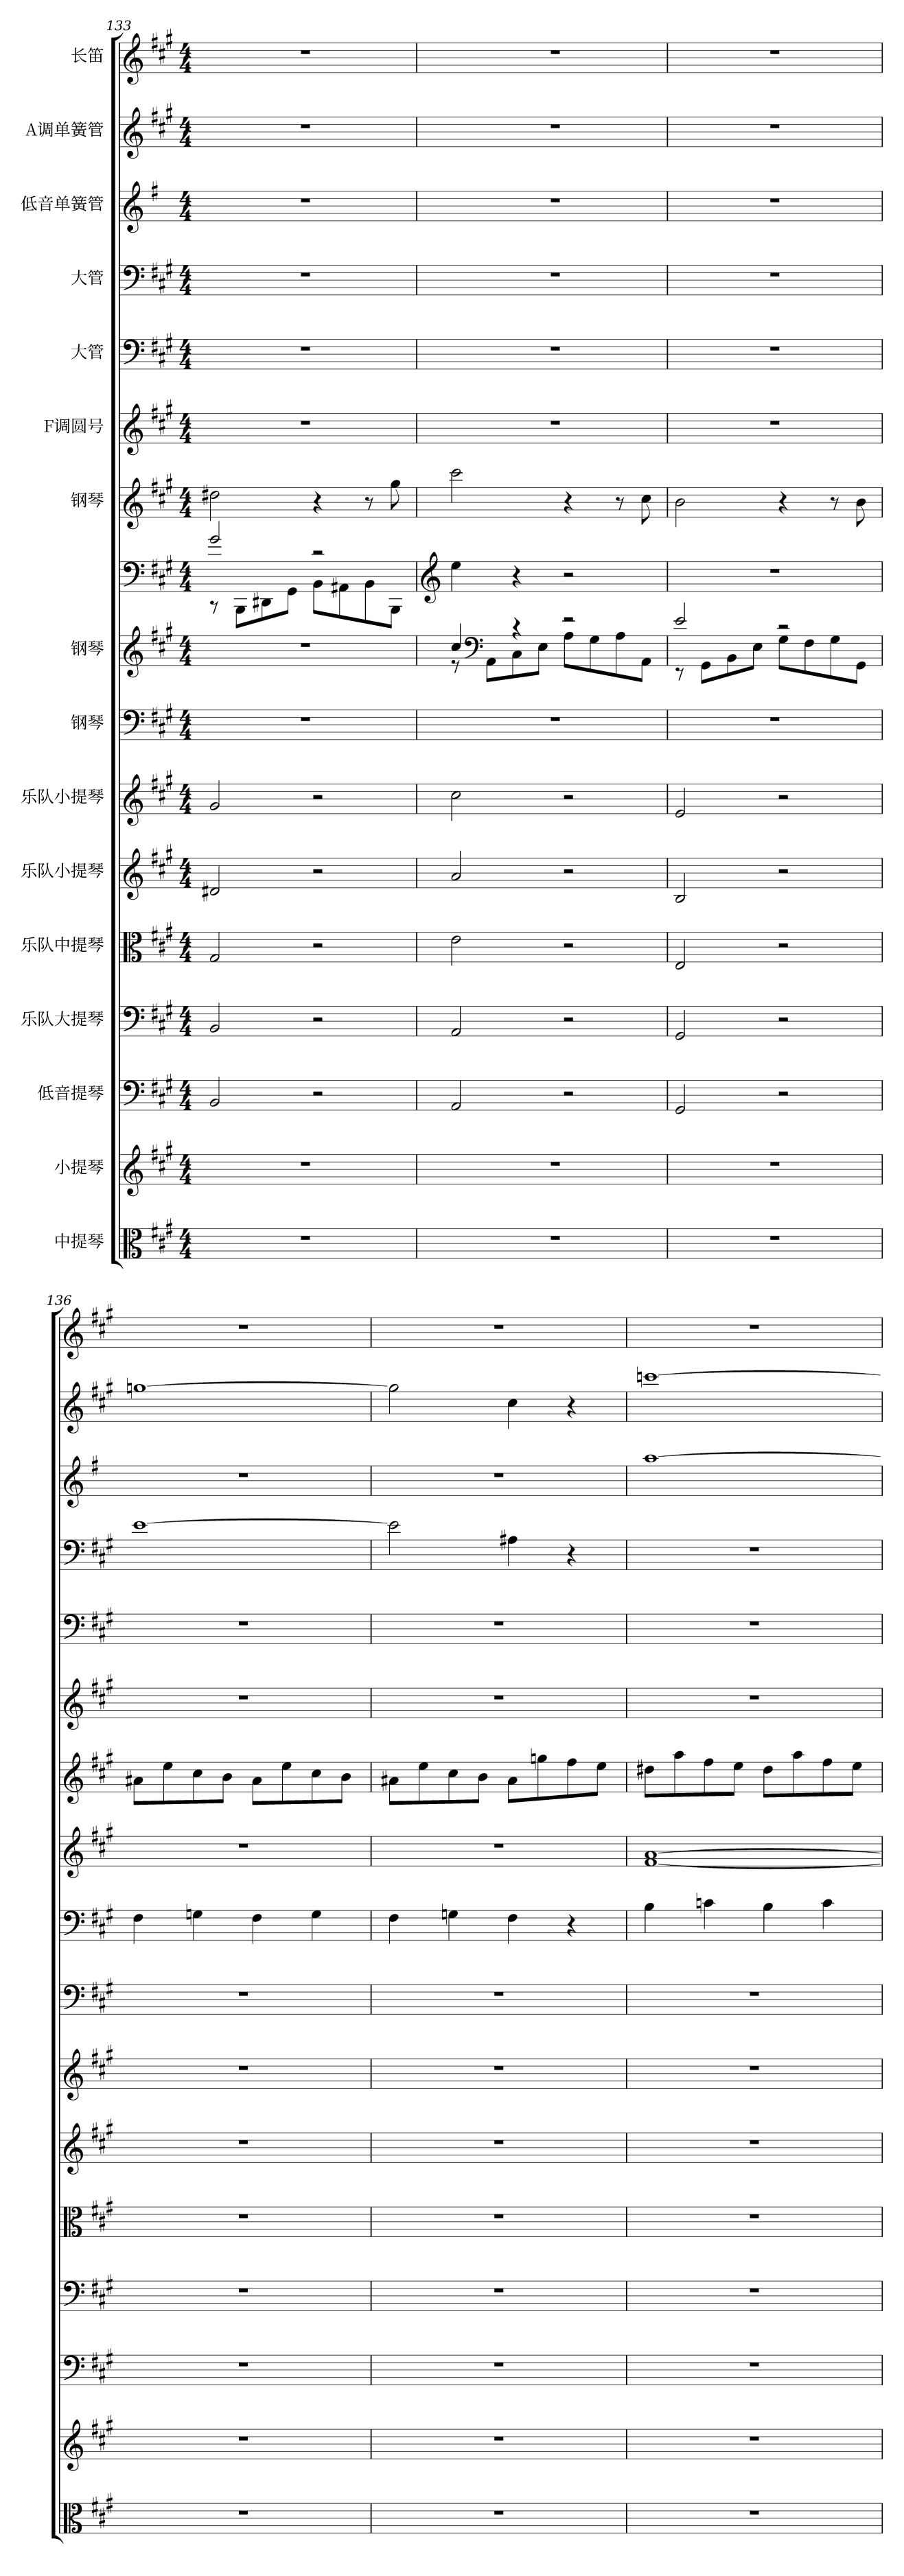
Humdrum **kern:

**kern	**kern	**kern	**kern	**kern	**kern	**kern	**kern	**kern	**kern	**kern	**kern	**kern	**kern	**kern	**kern	**kern
*part16	*part15	*part14	*part13	*part12	*part11	*part10	*part9	*part8	*part8	*part7	*part6	*part5	*part4	*part3	*part2	*part1
*staff17	*staff16	*staff15	*staff14	*staff13	*staff12	*staff11	*staff10	*staff9	*staff8	*staff7	*staff6	*staff5	*staff4	*staff3	*staff2	*staff1
*I"中提琴	*I"小提琴	*I"低音提琴	*I"乐队大提琴	*I"乐队中提琴	*I"乐队小提琴	*I"乐队小提琴	*I"钢琴	*I"钢琴	*	*I"钢琴	*I"F调圆号	*I"大管	*I"大管	*I"低音单簧管	*I"A调单簧管	*I"长笛
*clefC3	*clefG2	*clefF4	*clefF4	*clefC3	*clefG2	*clefG2	*clefF4	*clefG2	*clefF4	*clefG2	*clefG2	*clefF4	*clefF4	*clefG2	*clefG2	*clefG2
*	*	*ITrd7c12	*	*	*	*	*	*	*	*	*ITrd4c7	*	*	*ITrd8c14	*ITrd2c3	*
*k[f#c#g#]	*k[f#c#g#]	*k[f#c#g#]	*k[f#c#g#]	*k[f#c#g#]	*k[f#c#g#]	*k[f#c#g#]	*k[f#c#g#]	*k[f#c#g#]	*k[f#c#g#]	*k[f#c#g#]	*k[f#c#]	*k[f#c#g#]	*k[f#c#g#]	*k[f#]	*k[f#c#g#d#a#e#]	*k[f#c#g#]
*M4/4	*M4/4	*M4/4	*M4/4	*M4/4	*M4/4	*M4/4	*M4/4	*M4/4	*M4/4	*M4/4	*M4/4	*M4/4	*M4/4	*M4/4	*M4/4	*M4/4
=133	=133	=133	=133	=133	=133	=133	=133	=133	=133	=133	=133	=133	=133	=133	=133	=133
*	*	*	*	*	*	*	*	*	*^	*	*	*	*	*	*	*
1r	1r	2BBB/	2BB/	2G#/	2d#X/	2g#/	1r	1r	2g#/	8r	2dd#X\	1r	1r	1r	1r	1r	1r
.	.	.	.	.	.	.	.	.	.	8BBB\L	.	.	.	.	.	.	.
.	.	.	.	.	.	.	.	.	.	8DD#X\	.	.	.	.	.	.	.
.	.	.	.	.	.	.	.	.	.	8GG#\J	.	.	.	.	.	.	.
.	.	2r	2r	2r	2r	2r	.	.	2r	8BB\L	4r	.	.	.	.	.	.
.	.	.	.	.	.	.	.	.	.	8AA#X\	.	.	.	.	.	.	.
.	.	.	.	.	.	.	.	.	.	8BB\	8r	.	.	.	.	.	.
.	.	.	.	.	.	.	.	.	.	8BBB\J	8gg#\	.	.	.	.	.	.
*	*	*	*	*	*	*	*	*	*v	*v	*	*	*	*	*	*	*
!!LO:PB:g=z
=134	=134	=134	=134	=134	=134	=134	=134	=134	=134	=134	=134	=134	=134	=134	=134	=134
*	*	*	*	*	*	*	*	*	*clefG2	*	*	*	*	*	*	*
*	*	*	*	*	*	*	*	*^	*	*	*	*	*	*	*	*
1r	1r	2AAA/	2AA/	2e\	2a/	2cc#\	1r	4cc#/	8r	4ee\	2ccc#\	1r	1r	1r	1r	1r	1r
*	*	*	*	*	*	*	*	*clefF4	*	*	*	*	*	*	*	*	*
.	.	.	.	.	.	.	.	.	8AA\L	.	.	.	.	.	.	.	.
.	.	.	.	.	.	.	.	4r	8C#\	4r	.	.	.	.	.	.	.
.	.	.	.	.	.	.	.	.	8E\J	.	.	.	.	.	.	.	.
.	.	2r	2r	2r	2r	2r	.	2r	8A\L	2r	4r	.	.	.	.	.	.
.	.	.	.	.	.	.	.	.	8G#\	.	.	.	.	.	.	.	.
.	.	.	.	.	.	.	.	.	8A\	.	8r	.	.	.	.	.	.
.	.	.	.	.	.	.	.	.	8AA\J	.	8cc#\	.	.	.	.	.	.
=135	=135	=135	=135	=135	=135	=135	=135	=135	=135	=135	=135	=135	=135	=135	=135	=135	=135
1r	1r	2GGG#/	2GG#/	2E/	2B/	2e/	1r	2e/	8r	1r	2b\	1r	1r	1r	1r	1r	1r
.	.	.	.	.	.	.	.	.	8GG#\L	.	.	.	.	.	.	.	.
.	.	.	.	.	.	.	.	.	8BB\	.	.	.	.	.	.	.	.
.	.	.	.	.	.	.	.	.	8E\J	.	.	.	.	.	.	.	.
.	.	2r	2r	2r	2r	2r	.	2r	8G#\L	.	4r	.	.	.	.	.	.
.	.	.	.	.	.	.	.	.	8F#\	.	.	.	.	.	.	.	.
.	.	.	.	.	.	.	.	.	8G#\	.	8r	.	.	.	.	.	.
.	.	.	.	.	.	.	.	.	8GG#\J	.	8b\	.	.	.	.	.	.
*	*	*	*	*	*	*	*	*v	*v	*	*	*	*	*	*	*	*
=136	=136	=136	=136	=136	=136	=136	=136	=136	=136	=136	=136	=136	=136	=136	=136	=136
1r	1r	1r	1r	1r	1r	1r	1r	4F#\	1r	8a#X\L	1r	1r	[1e	1r	[1een	1r
.	.	.	.	.	.	.	.	.	.	8ee\	.	.	.	.	.	.
.	.	.	.	.	.	.	.	4Gn\	.	8cc#\	.	.	.	.	.	.
.	.	.	.	.	.	.	.	.	.	8b\J	.	.	.	.	.	.
.	.	.	.	.	.	.	.	4F#\	.	8a#\L	.	.	.	.	.	.
.	.	.	.	.	.	.	.	.	.	8ee\	.	.	.	.	.	.
.	.	.	.	.	.	.	.	4G\	.	8cc#\	.	.	.	.	.	.
.	.	.	.	.	.	.	.	.	.	8b\J	.	.	.	.	.	.
=137	=137	=137	=137	=137	=137	=137	=137	=137	=137	=137	=137	=137	=137	=137	=137	=137
1r	1r	1r	1r	1r	1r	1r	1r	4F#\	1r	8a#X\L	1r	1r	2e\]	1r	2ee\]	1r
.	.	.	.	.	.	.	.	.	.	8ee\	.	.	.	.	.	.
.	.	.	.	.	.	.	.	4Gn\	.	8cc#\	.	.	.	.	.	.
.	.	.	.	.	.	.	.	.	.	8b\J	.	.	.	.	.	.
.	.	.	.	.	.	.	.	4F#\	.	8a#\L	.	.	4A#X\	.	4a#\	.
.	.	.	.	.	.	.	.	.	.	8ggn\	.	.	.	.	.	.
.	.	.	.	.	.	.	.	4r	.	8ff#\	.	.	4r	.	4r	.
.	.	.	.	.	.	.	.	.	.	8ee\J	.	.	.	.	.	.
!!LO:PB:g=z
=138	=138	=138	=138	=138	=138	=138	=138	=138	=138	=138	=138	=138	=138	=138	=138	=138
1r	1r	1r	1r	1r	1r	1r	1r	4B\	[1f# [1a	8dd#X\L	1r	1r	1r	[1a	[1aan	1r
.	.	.	.	.	.	.	.	.	.	8aa\	.	.	.	.	.	.
.	.	.	.	.	.	.	.	4cn\	.	8ff#\	.	.	.	.	.	.
.	.	.	.	.	.	.	.	.	.	8ee\J	.	.	.	.	.	.
.	.	.	.	.	.	.	.	4B\	.	8dd#\L	.	.	.	.	.	.
.	.	.	.	.	.	.	.	.	.	8aa\	.	.	.	.	.	.
.	.	.	.	.	.	.	.	4c\	.	8ff#\	.	.	.	.	.	.
.	.	.	.	.	.	.	.	.	.	8ee\J	.	.	.	.	.	.
=	=	=	=	=	=	=	=	=	=	=	=	=	=	=	=	=
*-	*-	*-	*-	*-	*-	*-	*-	*-	*-	*-	*-	*-	*-	*-	*-	*-
